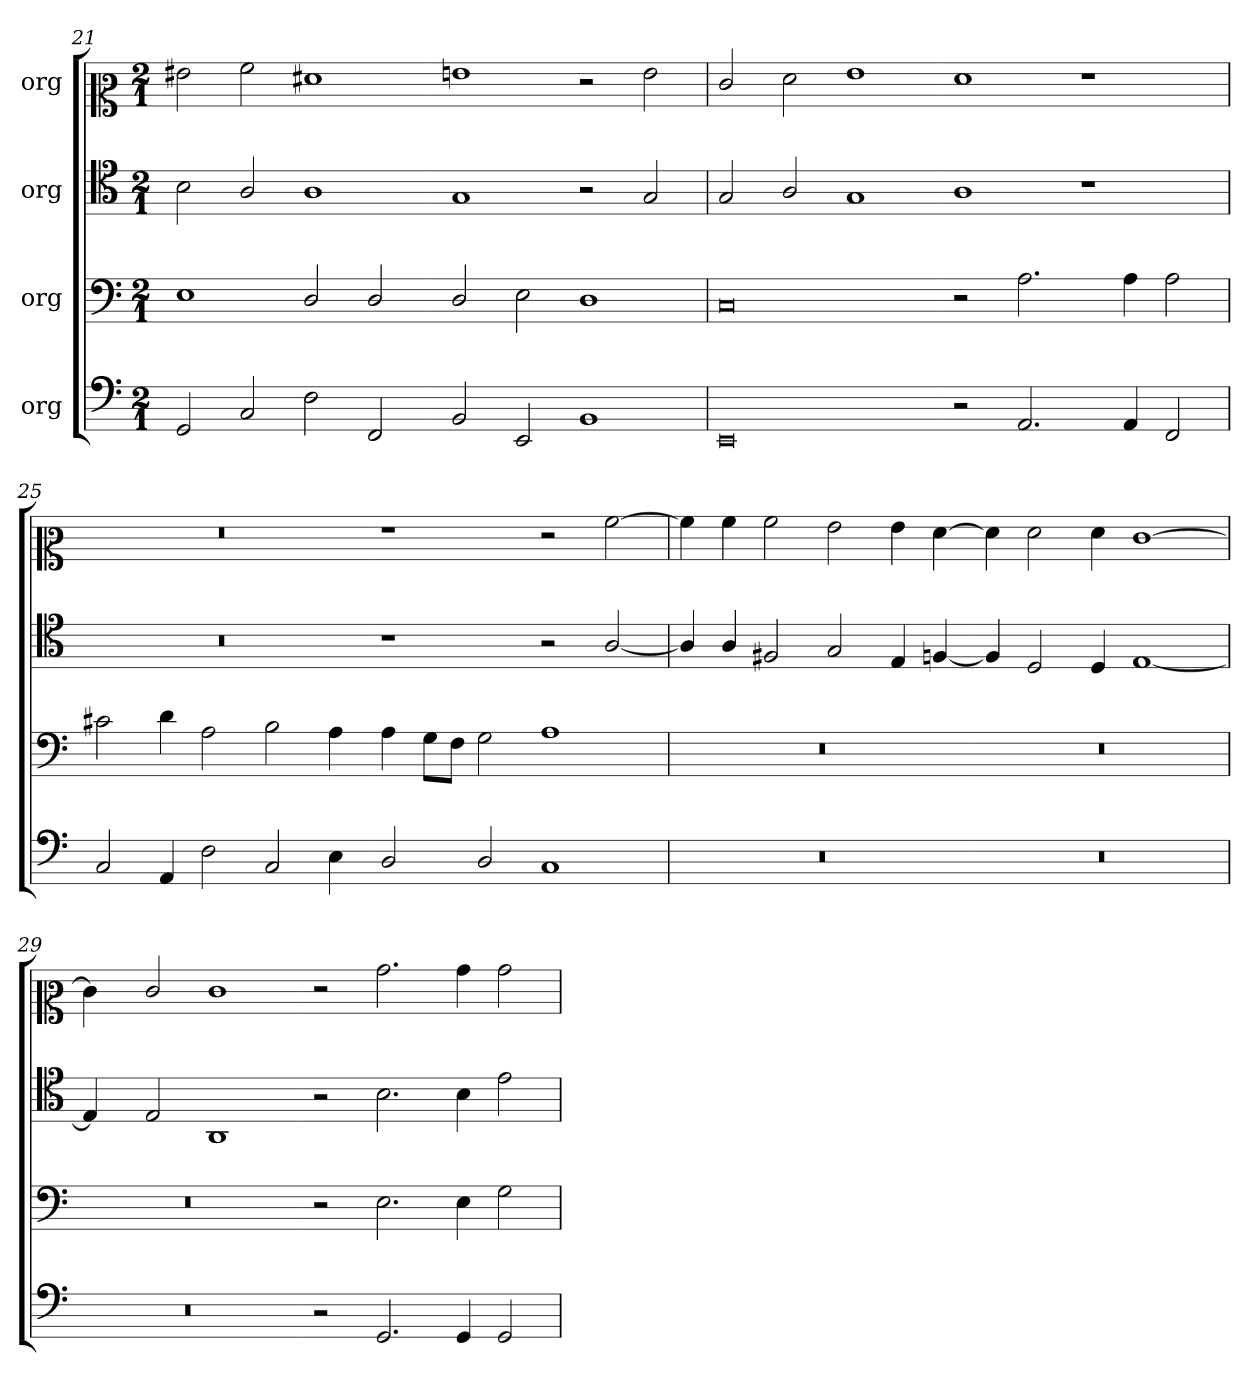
**kern	**kern	**kern	**kern
*part4	*part3	*part2	*part1
*staff4	*staff3	*staff2	*staff1
*I"org	*I"org	*I"org	*I"org
*clefF5	*clefF4	*clefC4	*clefC2
*k[]	*k[]	*k[]	*k[]
*a:	*a:	*a:	*a:
*M2/1	*M2/1	*M2/1	*M2/1
=21	=21	=21	=21
2EE/	1E	2B\	2g#X\
2AA/	.	2A/	2a\
2D\	2D/	1A	1f#X
2DD/	2D/	.	.
=22-	=22-	=22-	=22-
2GG/	2D/	1G	1gn
2CC/	2E\	.	.
1GG	1D	2r	2r
.	.	2G/	2g\
=23	=23	=23	=23
0CC	0C	2G/	2e/
.	.	2A/	2f\
.	.	1G	1g
=24-	=24-	=24-	=24-
2r	2r	1A	1f
2.FF/	2.A\	.	.
.	.	1r	1r
4FF/	4A\	.	.
2DD/	2A\	.	.
=25	=25	=25	=25
2AA/	2c#X\	0r	0r
4FF/	4d\	.	.
2D\	2A\	.	.
2AA/	2B\	.	.
4C\	4A\	.	.
=26-	=26-	=26-	=26-
2BB/	4A\	1r	1r
.	8G\L	.	.
.	8F\J	.	.
2BB/	2G\	.	.
1AA	1A	2r	2r
.	.	[2A/	[2a\
=27	=27	=27	=27
0r	0r	4A!/]	4a!\]
.	.	4A/	4a\
.	.	2F#X/	2a\
.	.	2G/	2g\
.	.	4E/	4g\
.	.	[4Fn/	[4f\
=28-	=28-	=28-	=28-
0r	0r	4F/]	4f\]
.	.	2D/	2f\
.	.	4D/	4f\
.	.	[1E	[1e
=29	=29	=29	=29
!	!	!LO:N:vis=4	!LO:N:vis=4
0r	0r	2E!/]	2e!\]
.	.	2E/	2e/
.	.	1AA	1e
=30-	=30-	=30-	=30-
2r	2r	2r	2r
2.EE/	2.E\	2.B\	2.b\
4EE/	4E\	4B\	4b\
2EE/	2G\	2e\	2b\
=	=	=	=
*-	*-	*-	*-
